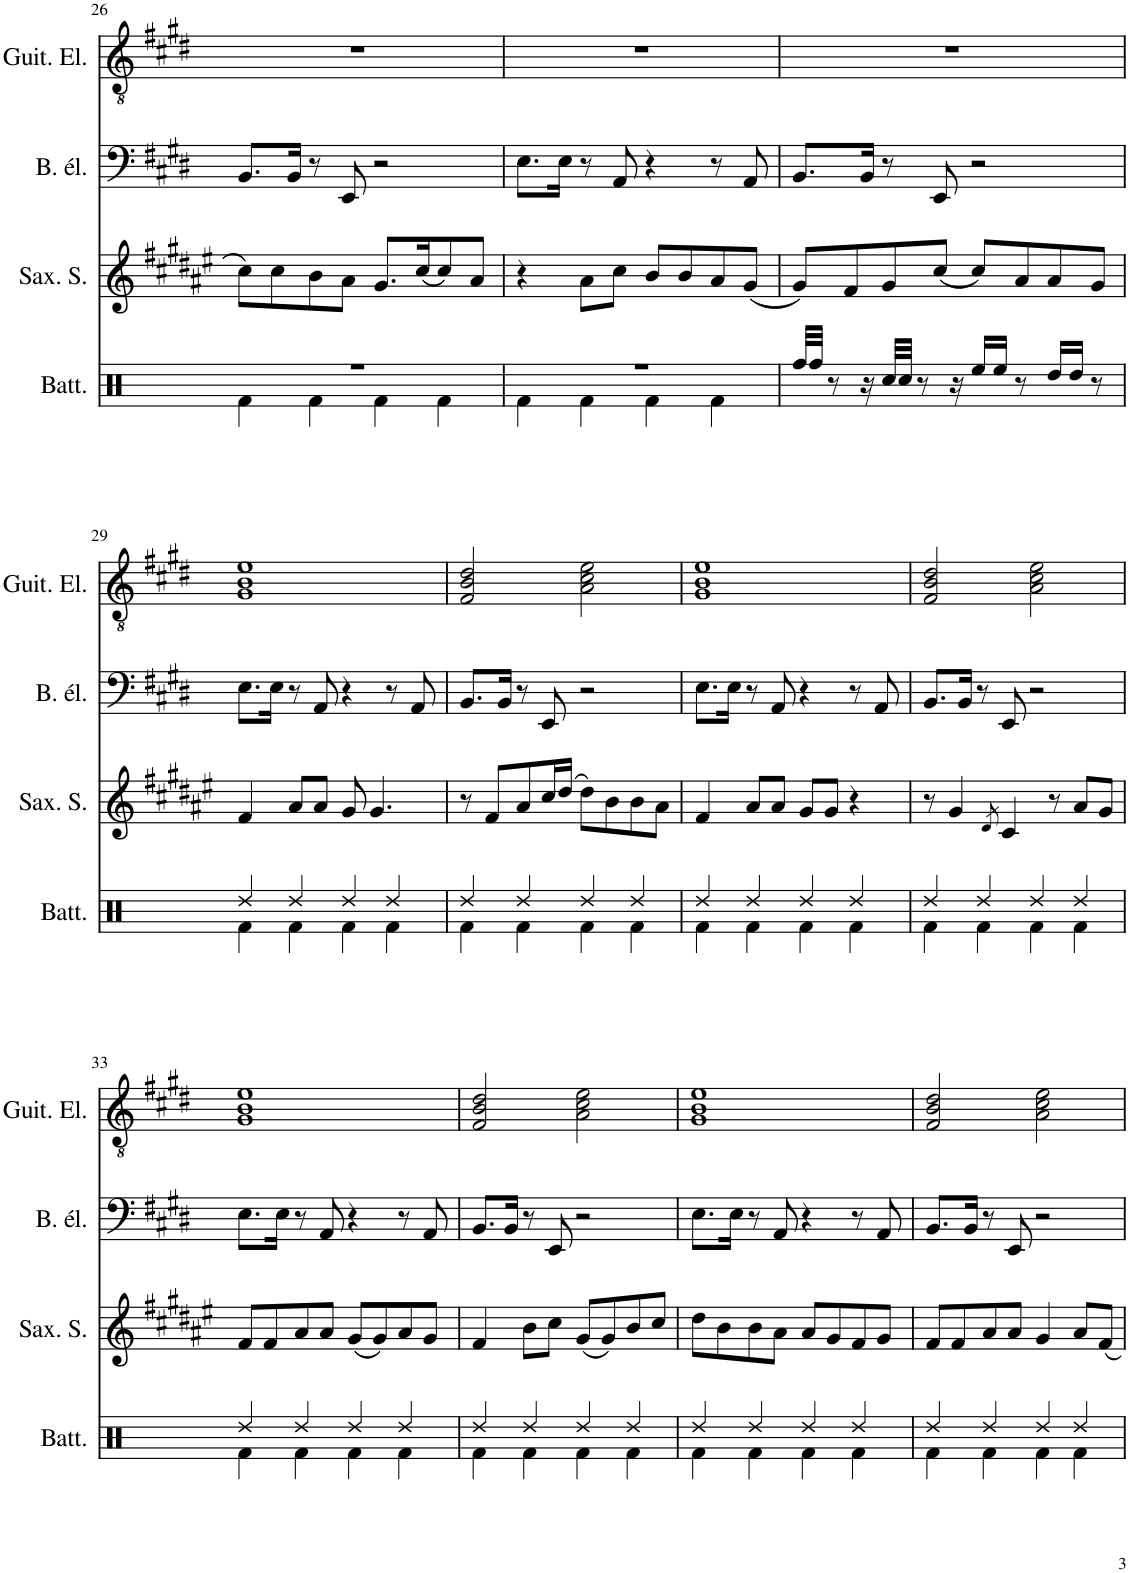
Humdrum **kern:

**kern	**kern	**kern	**kern
*part4	*part3	*part2	*part1
*staff4	*staff3	*staff2	*staff1
*I"Batterie	*I"Saxophone soprano	*I"Basse électrique	*I"Guitare électrique
*I'Batt.	*I'Sax. S.	*I'B. él.	*I'Guit. El.
!!LO:PB:g=z
*clefX	*clefG2	*clefF4	*clefGv2
*	*Trd1c2	*Trd7c12	*
*k[]	*k[f#c#g#d#a#e#]	*k[f#c#g#d#]	*k[f#c#g#d#]
*M2/2	*M2/2	*M2/2	*M2/2
*met(c|)	*met(c|)	*met(c|)	*met(c|)
=26	=26	=26	=26
*^	*	*	*
1r	4Rf\	8cc#\L	8.BB/L	1r
.	.	8cc#\	.	.
.	.	.	16BB/Jk	.
.	4Rf\	8b\	8r	.
.	.	8a#\J	8EE/	.
.	4Rf\	8.g#/L	2r	.
.	.	(16cc#/K	.	.
.	4Rf\	8cc#/)	.	.
.	.	8a#/J	.	.
=27	=27	=27	=27	=27
1r	4Rf\	4r	8.E\L	1r
.	.	.	16E\Jk	.
.	4Rf\	8a#\L	8r	.
.	.	8cc#\J	8AA/	.
.	4Rf\	8b/L	4r	.
.	.	8b/	.	.
.	4Rf\	8a#/	8r	.
.	.	(8g#/J	8AA/	.
*v	*v	*	*	*
=28	=28	=28	=28
32Rff/LLL	8g#/L)	8.BB/L	1r
32Rff/JJJ	.	.	.
8r	.	.	.
.	8f#/	.	.
16r	.	16BB/Jk	.
32Rcc/LLL	8g#/	8r	.
32Rcc/JJJ	.	.	.
8r	.	.	.
.	(8cc#/J	8EE/	.
16r	.	.	.
16Ree/LL	8cc#/L)	2r	.
16Ree/JJ	.	.	.
8r	8a#/	.	.
16Rdd/LL	8a#/	.	.
16Rdd/JJ	.	.	.
8r	8g#/J	.	.
!!LO:LB:g=z
=29	=29	=29	=29
*^	*	*	*
4Rdd/	4Rf\	4f#/	8.E\L	1G# 1B 1e
.	.	.	16E\Jk	.
4Rdd/	4Rf\	8a#/L	8r	.
.	.	8a#/J	8AA/	.
4Rdd/	4Rf\	8g#/	4r	.
.	.	4.g#/	.	.
4Rdd/	4Rf\	.	8r	.
.	.	.	8AA/	.
=30	=30	=30	=30	=30
4Rdd/	4Rf\	8r	8.BB/L	2F#/ 2B/ 2d#/
.	.	8f#/L	.	.
.	.	.	16BB/Jk	.
4Rdd/	4Rf\	8a#/	8r	.
.	.	16cc#/L	8EE/	.
.	.	(16dd#/JJ	.	.
4Rdd/	4Rf\	8dd#\L)	2r	2A\ 2c#\ 2e\
.	.	8b\	.	.
4Rdd/	4Rf\	8b\	.	.
.	.	8a#\J	.	.
=31	=31	=31	=31	=31
4Rdd/	4Rf\	4f#/	8.E\L	1G# 1B 1e
.	.	.	16E\Jk	.
4Rdd/	4Rf\	8a#/L	8r	.
.	.	8a#/J	8AA/	.
4Rdd/	4Rf\	8g#/L	4r	.
.	.	8g#/J	.	.
4Rdd/	4Rf\	4r	8r	.
.	.	.	8AA/	.
=32	=32	=32	=32	=32
4Rdd/	4Rf\	8r	8.BB/L	2F#/ 2B/ 2d#/
.	.	4g#/	.	.
.	.	.	16BB/Jk	.
4Rdd/	4Rf\	.	8r	.
.	.	8qd#/	.	.
.	.	4c#/	8EE/	.
4Rdd/	4Rf\	.	2r	2A\ 2c#\ 2e\
.	.	8r	.	.
4Rdd/	4Rf\	8a#/L	.	.
.	.	8g#/J	.	.
!!LO:LB:g=z
=33	=33	=33	=33	=33
4Rdd/	4Rf\	8f#/L	8.E\L	1G# 1B 1e
.	.	8f#/	.	.
.	.	.	16E\Jk	.
4Rdd/	4Rf\	8a#/	8r	.
.	.	8a#/J	8AA/	.
4Rdd/	4Rf\	(8g#/L	4r	.
.	.	8g#/)	.	.
4Rdd/	4Rf\	8a#/	8r	.
.	.	8g#/J	8AA/	.
=34	=34	=34	=34	=34
4Rdd/	4Rf\	4f#/	8.BB/L	2F#/ 2B/ 2d#/
.	.	.	16BB/Jk	.
4Rdd/	4Rf\	8b\L	8r	.
.	.	8cc#\J	8EE/	.
4Rdd/	4Rf\	(8g#/L	2r	2A\ 2c#\ 2e\
.	.	8g#/)	.	.
4Rdd/	4Rf\	8b/	.	.
.	.	8cc#/J	.	.
=35	=35	=35	=35	=35
4Rdd/	4Rf\	8dd#\L	8.E\L	1G# 1B 1e
.	.	8b\	.	.
.	.	.	16E\Jk	.
4Rdd/	4Rf\	8b\	8r	.
.	.	8a#\J	8AA/	.
4Rdd/	4Rf\	8a#/L	4r	.
.	.	8g#/	.	.
4Rdd/	4Rf\	8f#/	8r	.
.	.	8g#/J	8AA/	.
=36	=36	=36	=36	=36
4Rdd/	4Rf\	8f#/L	8.BB/L	2F#/ 2B/ 2d#/
.	.	8f#/	.	.
.	.	.	16BB/Jk	.
4Rdd/	4Rf\	8a#/	8r	.
.	.	8a#/J	8EE/	.
4Rdd/	4Rf\	4g#/	2r	2A\ 2c#\ 2e\
4Rdd/	4Rf\	8a#/L	.	.
.	.	8f#/J	.	.
*v	*v	*	*	*
=	=	=	=
*-	*-	*-	*-
